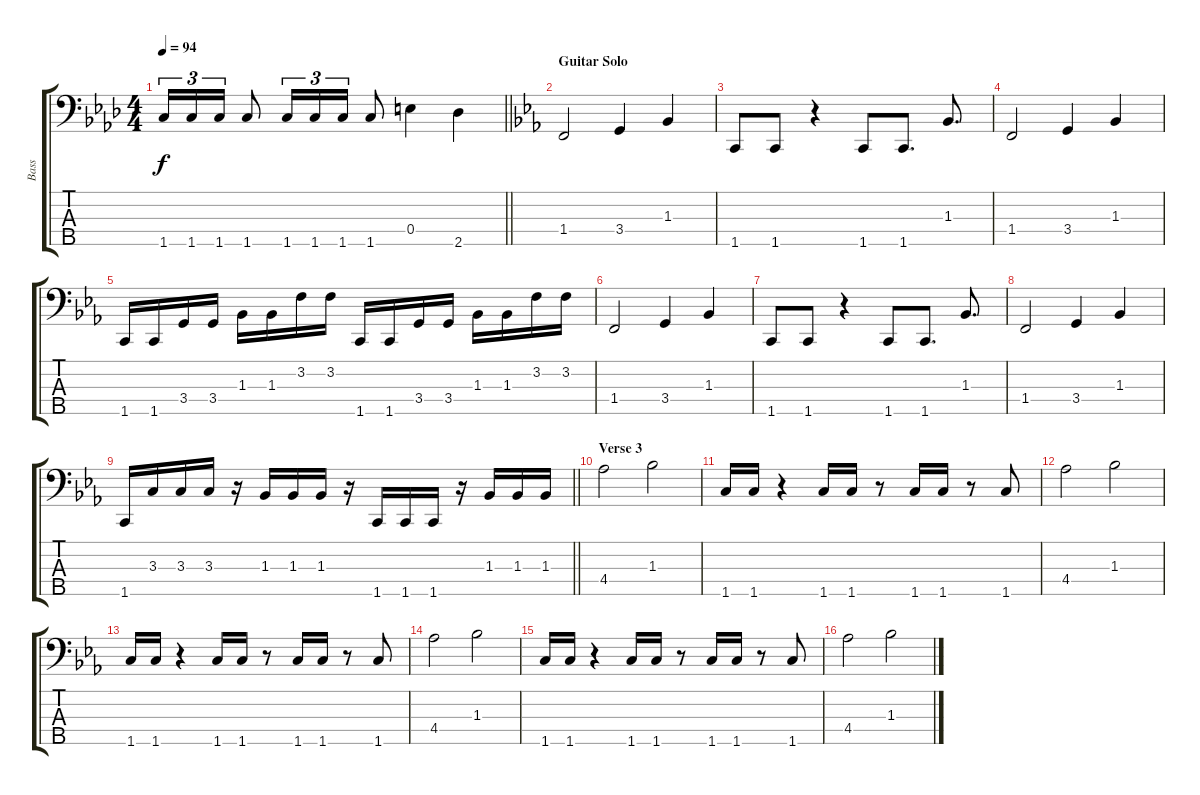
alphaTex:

\track ("Bass" "Bass") {instrument electricbasspick}
\staff {score tabs}
\tuning (G2 D2 A1 E1 B0) {hide}
\ts (4 4)
\tempo 94
\clef f4
\barLineRight lightlight
\ks ab
1.5.16{tu (3 2) ot 8vb dy f} 1.5.16{tu (3 2) ot 8vb} 1.5.16{tu (3 2) ot 8vb} 1.5.8{ot 8vb} 1.5.16{tu (3 2) ot 8vb} 1.5.16{tu (3 2) ot 8vb} 1.5.16{tu (3 2) ot 8vb} 1.5.8{ot 8vb} 0.4.4{ot 8vb} 2.5.4{ot 8vb} |
\section ("" "Guitar Solo")
\ks eb
1.4.2 3.4.4 1.3.4 |
1.5.8 1.5.8 r.4 1.5.8 1.5.8{d} 1.3.8{d} |
1.4.2 3.4.4 1.3.4 |
1.5.16 1.5.16 3.4.16 3.4.16 1.3.16 1.3.16 3.2.16 3.2.16 1.5.16 1.5.16 3.4.16 3.4.16 1.3.16 1.3.16 3.2.16 3.2.16 |
1.4.2 3.4.4 1.3.4 |
1.5.8 1.5.8 r.4 1.5.8 1.5.8{d} 1.3.8{d} |
1.4.2 3.4.4 1.3.4 |
\barLineRight lightlight
1.5.16 3.3.16 3.3.16 3.3.16 r.16 1.3.16 1.3.16 1.3.16 r.16 1.5.16 1.5.16 1.5.16 r.16 1.3.16 1.3.16 1.3.16 |
\section ("" "Verse 3")
4.4.2{ot 8vb} 1.3.2{ot 8vb} |
1.5.16{ot 8vb} 1.5.16{ot 8vb} r.4{ot 8vb} 1.5.16{ot 8vb} 1.5.16{ot 8vb} r.8{ot 8vb} 1.5.16{ot 8vb} 1.5.16{ot 8vb} r.8{ot 8vb} 1.5.8{ot 8vb} |
4.4.2{ot 8vb} 1.3.2{ot 8vb} |
1.5.16{ot 8vb} 1.5.16{ot 8vb} r.4{ot 8vb} 1.5.16{ot 8vb} 1.5.16{ot 8vb} r.8{ot 8vb} 1.5.16{ot 8vb} 1.5.16{ot 8vb} r.8{ot 8vb} 1.5.8{ot 8vb} |
4.4.2{ot 8vb} 1.3.2{ot 8vb} |
1.5.16{ot 8vb} 1.5.16{ot 8vb} r.4{ot 8vb} 1.5.16{ot 8vb} 1.5.16{ot 8vb} r.8{ot 8vb} 1.5.16{ot 8vb} 1.5.16{ot 8vb} r.8{ot 8vb} 1.5.8{ot 8vb} |
4.4.2{ot 8vb} 1.3.2{ot 8vb}
